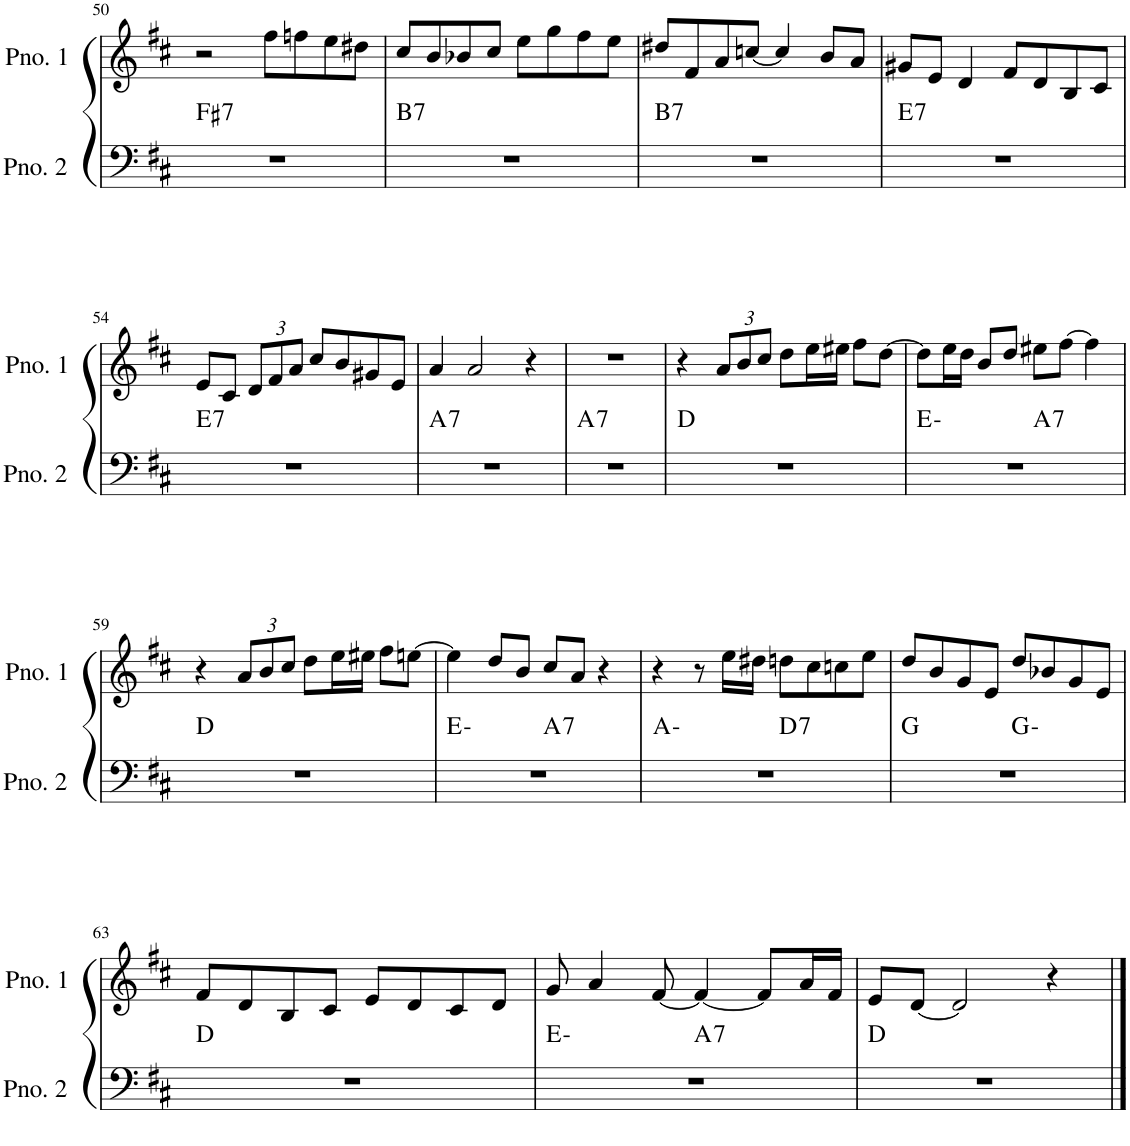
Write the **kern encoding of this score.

**kern	**harte	**kern
*part2	*part2	*part1
*staff2	*	*staff1
*I"ピアノ 2	*	*I"ピアノ 1
!!LO:PB:g=z
*clefF4	*	*clefG2
*k[f#c#]	*	*k[f#c#]
*M4/4	*	*M4/4
=50	=50	=50
!	!LO:H:kt=7	!
1r	F#:7	2r
.	.	8ff#\L
.	.	8ffn\
.	.	8ee\
.	.	8dd#X\J
=51	=51	=51
!	!LO:H:kt=7	!
1r	B:7	8cc#/L
.	.	8b/
.	.	8b-X/
.	.	8cc#/J
.	.	8ee\L
.	.	8gg\
.	.	8ff#\
.	.	8ee\J
=52	=52	=52
!	!LO:H:kt=7	!
1r	B:7	8dd#X/L
.	.	8f#/
.	.	8a/
.	.	[8ccn/J
.	.	4cc/]
.	.	8b/L
.	.	8a/J
=53	=53	=53
!	!LO:H:kt=7	!
1r	E:7	8g#X/L
.	.	8e/J
.	.	4d/
.	.	8f#/L
.	.	8d/
.	.	8B/
.	.	8c#/J
!!LO:LB:g=z
=54	=54	=54
!	!LO:H:kt=7	!
1r	E:7	8e/L
.	.	8c#/J
*	*	*Xbrackettup
.	.	12d/L
.	.	12f#/
.	.	12a/J
.	.	8cc#/L
.	.	8b/
.	.	8g#X/
.	.	8e/J
=55	=55	=55
!	!LO:H:kt=7	!
1r	A:7	4a/
.	.	2a/
.	.	4r
=56	=56	=56
!	!LO:H:kt=7	!
1r	A:7	1r
=57	=57	=57
1r	D:maj	4r
.	.	12a/L
.	.	12b/
.	.	12cc#/J
.	.	8dd\L
.	.	16ee\L
.	.	16ee#X\JJ
.	.	8ff#\L
.	.	[8dd\J
=58	=58	=58
*^	*	*
1r	2ryy	E:min	8dd\L]
.	.	.	16ee\L
.	.	.	16dd\JJ
.	.	.	8b/L
.	.	.	8dd/J
!	!	!LO:H:kt=7	!
.	2ryy	A:7	8ee#X\L
.	.	.	[8ff#\J
.	.	.	4ff#\]
*v	*v	*	*
!!LO:LB:g=z
=59	=59	=59
1r	D:maj	4r
.	.	12a/L
.	.	12b/
.	.	12cc#/J
.	.	8dd\L
.	.	16ee\L
.	.	16ee#X\JJ
.	.	8ff#\L
.	.	[8een\J
=60	=60	=60
*^	*	*
1r	2ryy	E:min	4ee\]
.	.	.	8dd/L
.	.	.	8b/J
!	!	!LO:H:kt=7	!
.	2ryy	A:7	8cc#/L
.	.	.	8a/J
.	.	.	4r
=61	=61	=61	=61
1r	2ryy	A:min	4r
.	.	.	8r
.	.	.	16ee\LL
.	.	.	16dd#X\JJ
!	!	!LO:H:kt=7	!
.	2ryy	D:7	8ddn\L
.	.	.	8cc#\
.	.	.	8ccn\
.	.	.	8ee\J
=62	=62	=62	=62
1r	2ryy	G:maj	8dd/L
.	.	.	8b/
.	.	.	8g/
.	.	.	8e/J
.	2ryy	G:min	8dd/L
.	.	.	8b-X/
.	.	.	8g/
.	.	.	8e/J
*v	*v	*	*
!!LO:LB:g=z
=63	=63	=63
1r	D:maj	8f#/L
.	.	8d/
.	.	8B/
.	.	8c#/J
.	.	8e/L
.	.	8d/
.	.	8c#/
.	.	8d/J
=64	=64	=64
*^	*	*
1r	2ryy	E:min	8g/
.	.	.	4a/
.	.	.	[8f#/
!	!	!LO:H:kt=7	!
.	2ryy	A:7	4f#/_
.	.	.	8f#/L]
.	.	.	16a/L
.	.	.	16f#/JJ
*v	*v	*	*
=65	=65	=65
1r	D:maj	8e/L
.	.	[8d/J
.	.	2d/]
.	.	4r
==	==	==
*-	*-	*-
